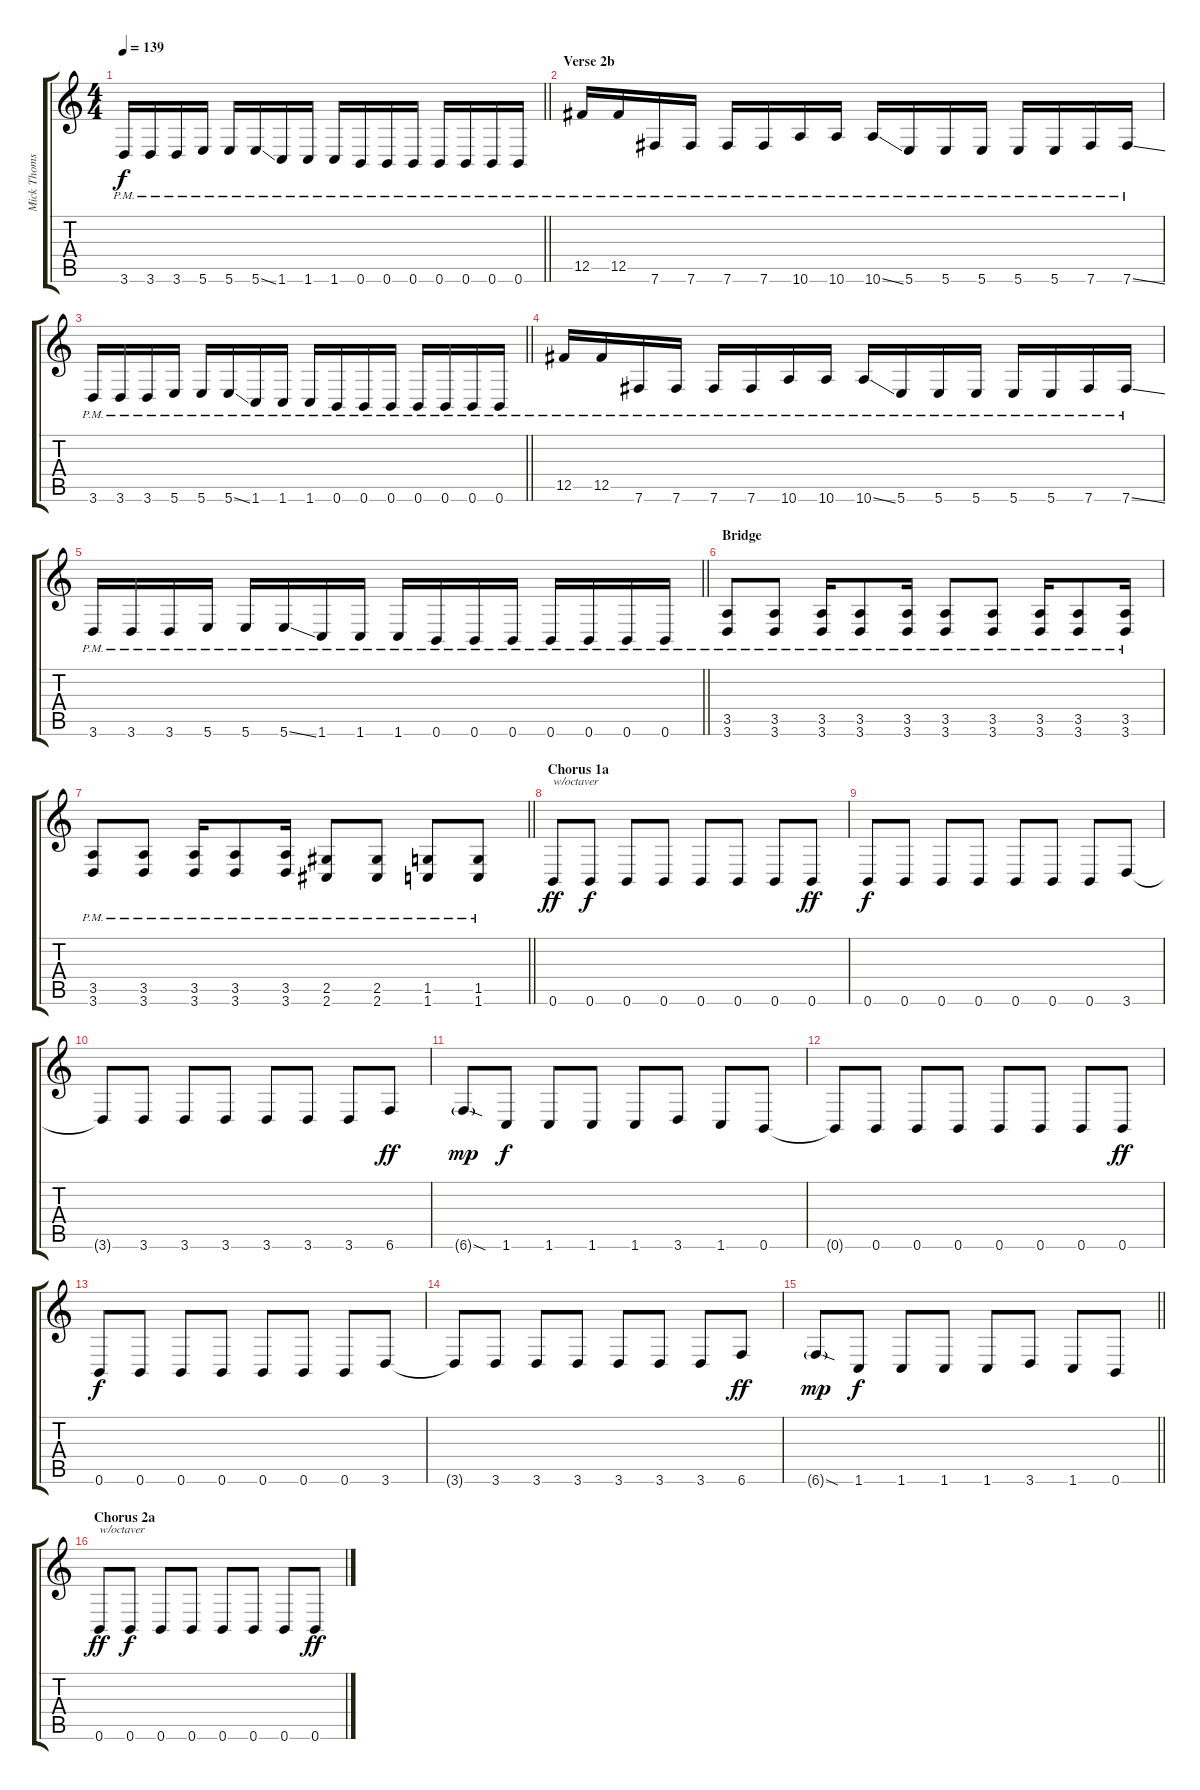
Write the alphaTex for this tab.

\track ("Mick Thomson" "Mick Thoms") {instrument distortionguitar}
\staff {score tabs}
\tuning (Db4 Ab3 E3 B2 Gb2 B1) {hide}
\ts (4 4)
\tempo 139
\clef g2
\barLineRight lightlight
\ks c
3.6{pm}.16{dy f} 3.6{pm}.16 3.6{pm}.16 5.6{pm}.16 5.6{pm}.16 5.6{ss pm}.16 1.6{pm}.16 1.6{pm}.16 1.6{pm}.16 0.6{pm}.16 0.6{pm}.16 0.6{pm}.16 0.6{pm}.16 0.6{pm}.16 0.6{pm}.16 0.6{pm}.16 |
\section ("" "Verse 2b")
12.5{pm}.16 12.5{pm}.16 7.6{pm}.16 7.6{pm}.16 7.6{pm}.16 7.6{pm}.16 10.6{pm}.16 10.6{pm}.16 10.6{ss pm}.16 5.6{pm}.16 5.6{pm}.16 5.6{pm}.16 5.6{pm}.16 5.6{pm}.16 7.6{pm}.16 7.6{ss pm}.16 |
\barLineRight lightlight
3.6{pm}.16 3.6{pm}.16 3.6{pm}.16 5.6{pm}.16 5.6{pm}.16 5.6{ss pm}.16 1.6{pm}.16 1.6{pm}.16 1.6{pm}.16 0.6{pm}.16 0.6{pm}.16 0.6{pm}.16 0.6{pm}.16 0.6{pm}.16 0.6{pm}.16 0.6{pm}.16 |
12.5{pm}.16 12.5{pm}.16 7.6{pm}.16 7.6{pm}.16 7.6{pm}.16 7.6{pm}.16 10.6{pm}.16 10.6{pm}.16 10.6{ss pm}.16 5.6{pm}.16 5.6{pm}.16 5.6{pm}.16 5.6{pm}.16 5.6{pm}.16 7.6{pm}.16 7.6{ss pm}.16 |
\barLineRight lightlight
3.6{pm}.16 3.6{pm}.16 3.6{pm}.16 5.6{pm}.16 5.6{pm}.16 5.6{ss pm}.16 1.6{pm}.16 1.6{pm}.16 1.6{pm}.16 0.6{pm}.16 0.6{pm}.16 0.6{pm}.16 0.6{pm}.16 0.6{pm}.16 0.6{pm}.16 0.6{pm}.16 |
\section ("" "Bridge")
(3.5{pm} 3.6{pm}).8 (3.5{pm} 3.6{pm}).8 (3.5{pm} 3.6{pm}).16 (3.5{pm} 3.6{pm}).8 (3.5{pm} 3.6{pm}).16 (3.5{pm} 3.6{pm}).8 (3.5{pm} 3.6{pm}).8 (3.5{pm} 3.6{pm}).16 (3.5{pm} 3.6{pm}).8 (3.5{pm} 3.6{pm}).16 |
\barLineRight lightlight
(3.5{pm} 3.6{pm}).8 (3.5{pm} 3.6{pm}).8 (3.5{pm} 3.6{pm}).16 (3.5{pm} 3.6{pm}).8 (3.5{pm} 3.6{pm}).16 (2.5{pm} 2.6{pm}).8 (2.5{pm} 2.6{pm}).8 (1.5{pm} 1.6{pm}).8 (1.5{pm} 1.6{pm}).8 |
\section ("" "Chorus 1a")
0.6.8{txt "w/octaver" dy ff} 0.6.8{dy f} 0.6.8 0.6.8 0.6.8 0.6.8 0.6.8 0.6.8{dy ff} |
0.6.8{dy f} 0.6.8 0.6.8 0.6.8 0.6.8 0.6.8 0.6.8 3.6.8 |
3.6{t}.8 3.6.8 3.6.8 3.6.8 3.6.8 3.6.8 3.6.8 6.6.8{dy ff} |
6.6{sod g}.8{dy mp} 1.6.8{dy f} 1.6.8 1.6.8 1.6.8 3.6.8 1.6.8 0.6.8 |
0.6{t}.8 0.6.8 0.6.8 0.6.8 0.6.8 0.6.8 0.6.8 0.6.8{dy ff} |
0.6.8{dy f} 0.6.8 0.6.8 0.6.8 0.6.8 0.6.8 0.6.8 3.6.8 |
3.6{t}.8 3.6.8 3.6.8 3.6.8 3.6.8 3.6.8 3.6.8 6.6.8{dy ff} |
\barLineRight lightlight
6.6{sod g}.8{dy mp} 1.6.8{dy f} 1.6.8 1.6.8 1.6.8 3.6.8 1.6.8 0.6.8 |
\section ("" "Chorus 2a")
0.6.8{txt "w/octaver" dy ff} 0.6.8{dy f} 0.6.8 0.6.8 0.6.8 0.6.8 0.6.8 0.6.8{dy ff}
